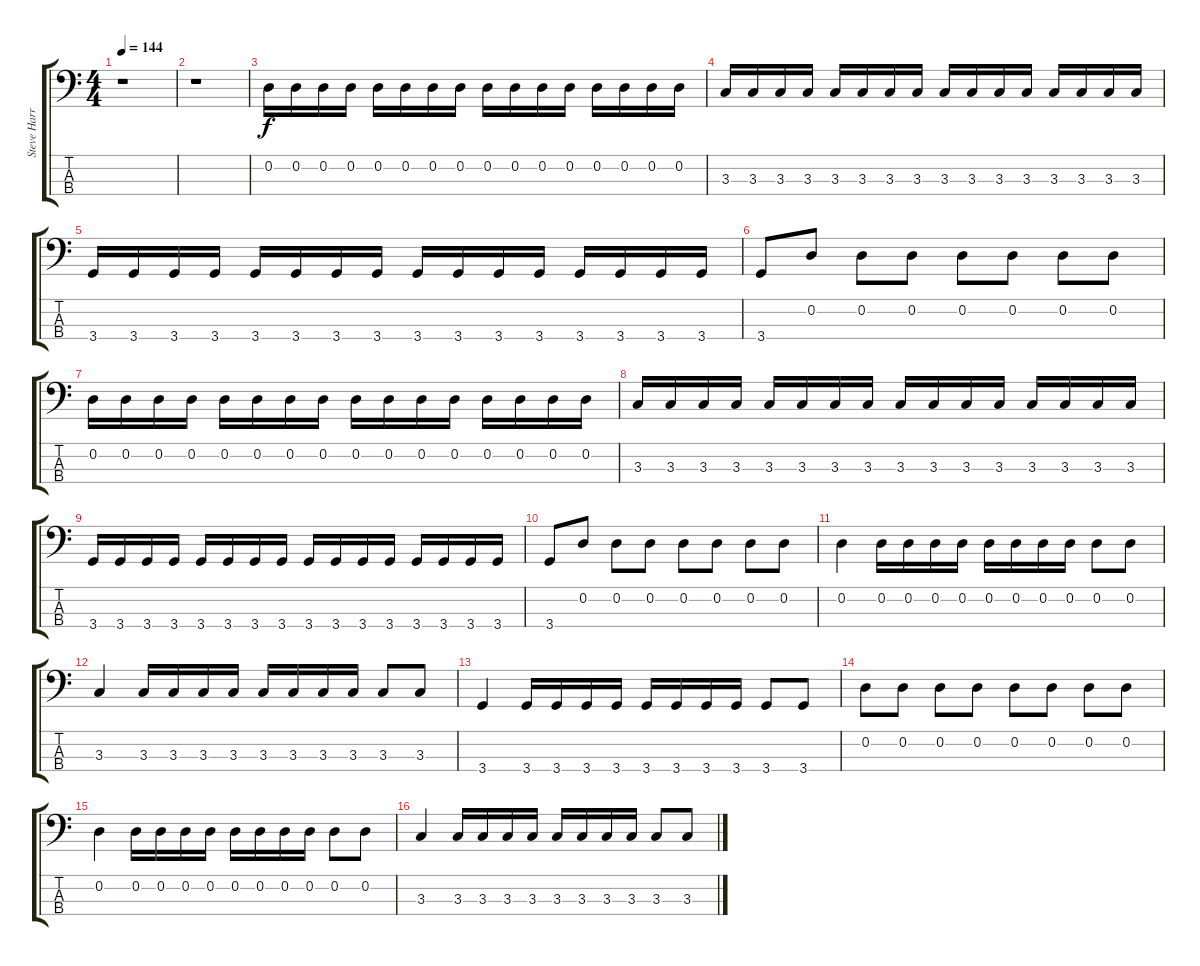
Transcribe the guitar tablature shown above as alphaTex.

\track ("Steve Harris" "Steve Harr") {instrument electricbassfinger}
\staff {score tabs}
\tuning (G2 D2 A1 E1) {hide}
\ts (4 4)
\tempo 144
\clef f4
\ks c
r.1{dy f instrument electricbassfinger} |
r.1 |
0.2.16 0.2.16 0.2.16 0.2.16 0.2.16 0.2.16 0.2.16 0.2.16 0.2.16 0.2.16 0.2.16 0.2.16 0.2.16 0.2.16 0.2.16 0.2.16 |
3.3.16 3.3.16 3.3.16 3.3.16 3.3.16 3.3.16 3.3.16 3.3.16 3.3.16 3.3.16 3.3.16 3.3.16 3.3.16 3.3.16 3.3.16 3.3.16 |
3.4.16 3.4.16 3.4.16 3.4.16 3.4.16 3.4.16 3.4.16 3.4.16 3.4.16 3.4.16 3.4.16 3.4.16 3.4.16 3.4.16 3.4.16 3.4.16 |
3.4.8 0.2.8 0.2.8 0.2.8 0.2.8 0.2.8 0.2.8 0.2.8 |
0.2.16 0.2.16 0.2.16 0.2.16 0.2.16 0.2.16 0.2.16 0.2.16 0.2.16 0.2.16 0.2.16 0.2.16 0.2.16 0.2.16 0.2.16 0.2.16 |
3.3.16 3.3.16 3.3.16 3.3.16 3.3.16 3.3.16 3.3.16 3.3.16 3.3.16 3.3.16 3.3.16 3.3.16 3.3.16 3.3.16 3.3.16 3.3.16 |
3.4.16 3.4.16 3.4.16 3.4.16 3.4.16 3.4.16 3.4.16 3.4.16 3.4.16 3.4.16 3.4.16 3.4.16 3.4.16 3.4.16 3.4.16 3.4.16 |
3.4.8 0.2.8 0.2.8 0.2.8 0.2.8 0.2.8 0.2.8 0.2.8 |
0.2.4 0.2.16 0.2.16 0.2.16 0.2.16 0.2.16 0.2.16 0.2.16 0.2.16 0.2.8 0.2.8 |
3.3.4 3.3.16 3.3.16 3.3.16 3.3.16 3.3.16 3.3.16 3.3.16 3.3.16 3.3.8 3.3.8 |
3.4.4 3.4.16 3.4.16 3.4.16 3.4.16 3.4.16 3.4.16 3.4.16 3.4.16 3.4.8 3.4.8 |
0.2.8 0.2.8 0.2.8 0.2.8 0.2.8 0.2.8 0.2.8 0.2.8 |
0.2.4 0.2.16 0.2.16 0.2.16 0.2.16 0.2.16 0.2.16 0.2.16 0.2.16 0.2.8 0.2.8 |
3.3.4 3.3.16 3.3.16 3.3.16 3.3.16 3.3.16 3.3.16 3.3.16 3.3.16 3.3.8 3.3.8
